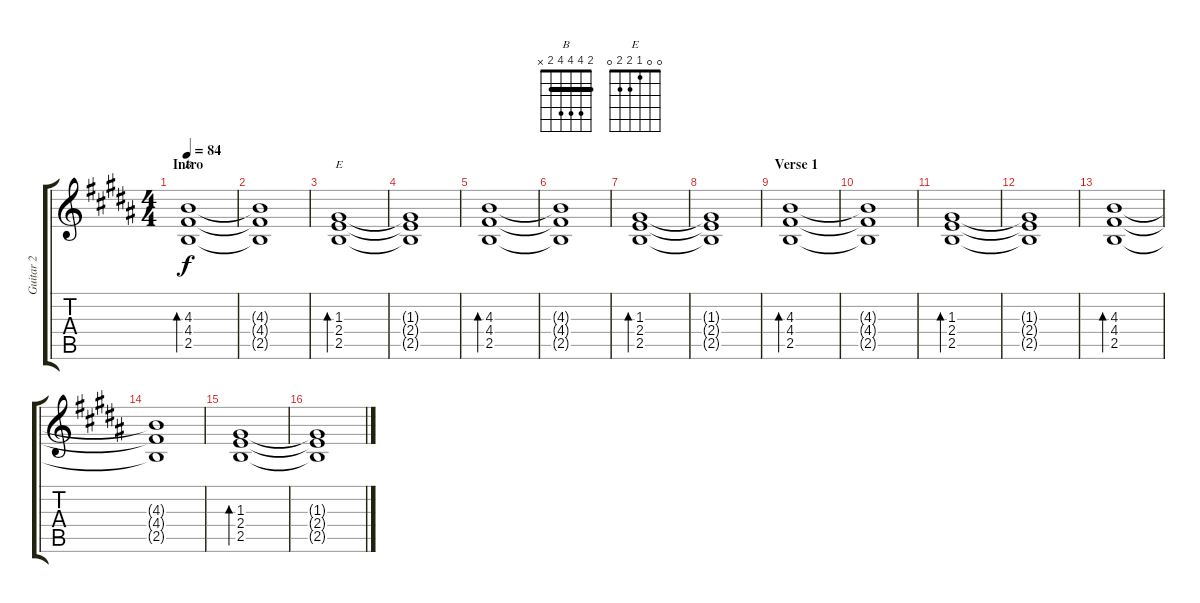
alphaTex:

\track ("Guitar 2" "Guitar 2") {instrument overdrivenguitar}
\staff {score tabs}
\tuning (E4 B3 G3 D3 A2 E2) {hide}
\chord ("B" 2 4 4 4 2 x) {barre 2}
\chord ("E" 0 0 1 2 2 0)
\ts (4 4)
\section ("" "Intro")
\tempo 84
\clef g2
\ks b
(4.3 4.4 2.5).1{bd 480 ch "B" dy f volume 9 instrument overdrivenguitar} |
(4.3{t} 4.4{t} 2.5{t}).1{volume 9} |
(1.3 2.4 2.5).1{bd 480 ch "E" volume 9} |
(1.3{t} 2.4{t} 2.5{t}).1{volume 9} |
(4.3 4.4 2.5).1{bd 480 volume 9} |
(4.3{t} 4.4{t} 2.5{t}).1{volume 9} |
(1.3 2.4 2.5).1{bd 480 volume 9} |
(1.3{t} 2.4{t} 2.5{t}).1{volume 9} |
\section ("" "Verse 1")
(4.3 4.4 2.5).1{bd 480 volume 9} |
(4.3{t} 4.4{t} 2.5{t}).1{volume 9} |
(1.3 2.4 2.5).1{bd 480 volume 9} |
(1.3{t} 2.4{t} 2.5{t}).1{volume 9} |
(4.3 4.4 2.5).1{bd 480 volume 9} |
(4.3{t} 4.4{t} 2.5{t}).1{volume 9} |
(1.3 2.4 2.5).1{bd 480 volume 9} |
(1.3{t} 2.4{t} 2.5{t}).1{volume 9}
